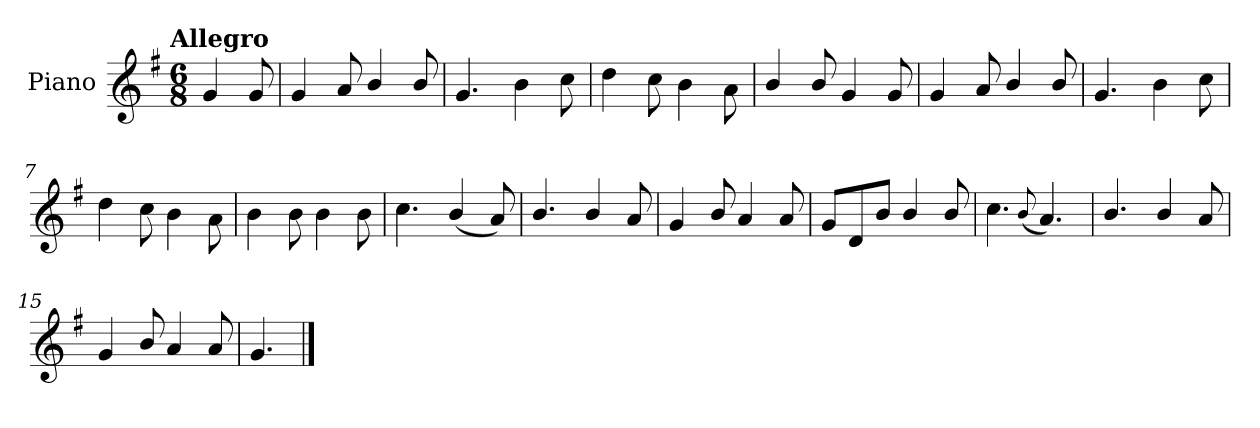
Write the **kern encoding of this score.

**kern
*part1
*staff1
*I"Piano
*I'Pno.
*clefG2
*k[f#]
!!LO:TX:omd:t=Allegro
*M6/8
*MM144
=
4g/
8g/
=1
4g/
8a/
4b/
8b/
=2
4.g/
4b\
8cc\
=3
4dd\
8cc\
4b\
8a\
=4
4b/
8b/
4g/
8g/
!!LO:LB:g=z
=5
4g/
8a/
4b/
8b/
=6
4.g/
4b\
8cc\
=7
4dd\
8cc\
4b\
8a\
=8
4b\
8b\
4b\
8b\
=9
4.cc\
(<4b/
8a/)
=10
4.b/
4b/
8a/
=11
4g/
8b/
4a/
8a/
!!LO:LB:g=z
=12
8g/L
8d/
8b/J
4b/
8b/
=13
4.cc\
(<8qqb/
4.a/)
=14
4.b/
4b/
8a/
=15
4g/
8b/
4a/
8a/
=16
4.g/
==
*-
